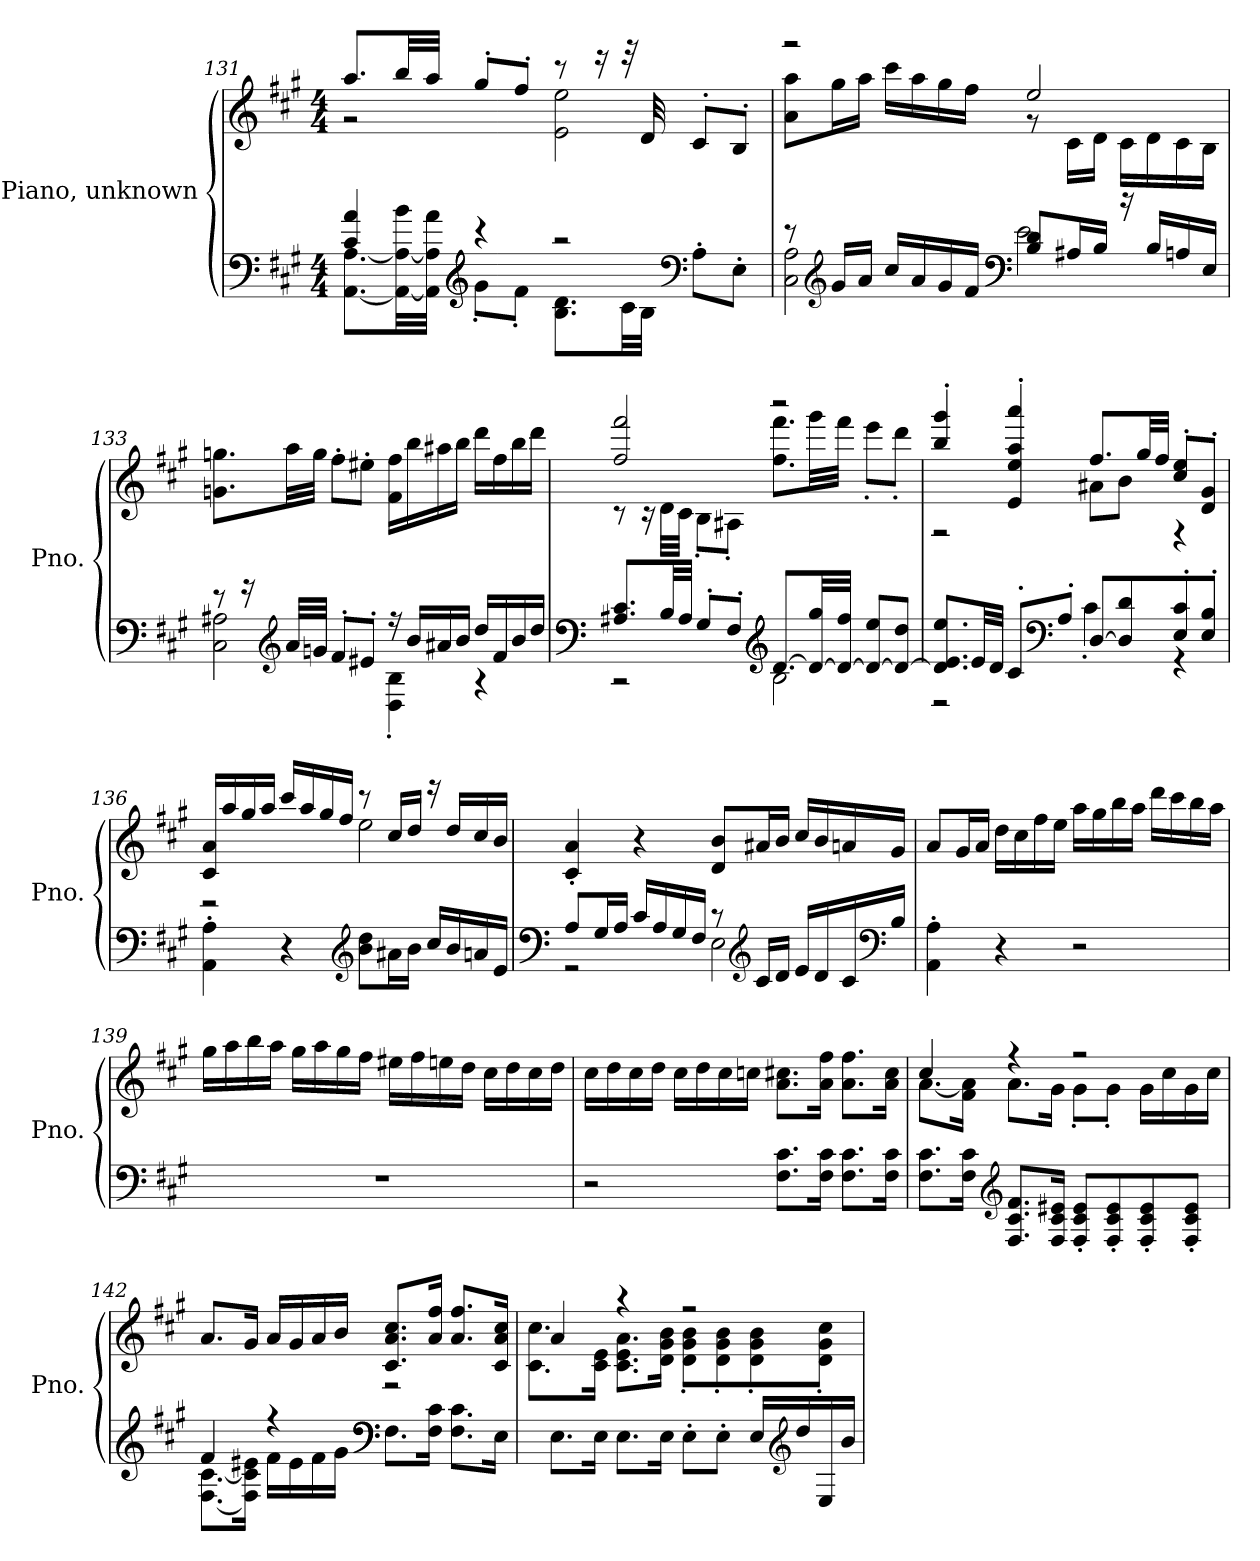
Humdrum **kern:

**kern	**kern
*part1	*part1
*staff2	*staff1
*I"Piano, unknown	*
*I'Pno.	*
*clefF4	*clefG2
*k[f#c#g#]	*k[f#c#g#]
*M4/4	*M4/4
=131	=131
*^	*^
4c#/ 4a/	[8.AA\ [8.A\L	8.aa/L	2r
.	32AA\_ 32A\_ 32b\LL	32bb/LL	.
.	32AA\] 32A\] 32a\JJJ	32aa/JJJ	.
*clefG2	*	*	*
4r	8g#'\L	8gg#'/L	.
.	8f#'\J	8ff#'/J	.
2r	8.B\ 8.d\L	8r	2e\ 2ee\
.	.	16r	.
.	32c#\LL	32r	.
.	32B\JJJ	32d/	.
*clefF4	*	*	*
.	8A'\L	8c#'/L	.
.	8E'\J	8B'/J	.
!!LO:LB:g=z	!!
=132	=132	=132	=132
8r	2C#\ 2A\	2r	8a\ 8aa\L
*clefG2	*	*	*
16g#/LL	.	.	16gg#\L
16a/JJ	.	.	16aa\JJ
16cc#/LL	.	.	16ccc#\LL
16a/	.	.	16aa\
16g#/	.	.	16gg#\
16f#/JJ	.	.	16ff#\JJ
*clefF4	*	*	*
8B/ 8d/L	2e\	2ee/	8r
16A#X/L	.	.	16c#\LL
16B/JJ	.	.	16d\JJ
16r	.	.	16c#\LL
16B/LL	.	.	16d\
16An/	.	.	16c#\
16E/JJ	.	.	16B\JJ
*	*	*v	*v
=133	=133	=133
8r	2C#\ 2A#X\	8.gn\ 8.ggn\L
16r	.	.
*clefG2	*	*
32a/LLL	.	32aa\LL
32gn/JJJ	.	32gg\JJJ
8f#'/L	.	8ff#'\L
8e#X'/J	.	8ee#X'\J
16r	4D\' 4B\'	16f#\ 16ff#\LL
16b/LL	.	16bb\
16a#X/	.	16aa#X\
16b/JJ	.	16bb\JJ
16dd/LL	4r	16ddd\LL
16f#/	.	16ff#\
16b/	.	16bb\
16dd/JJ	.	16ddd\JJ
!!LO:LB:g=z
=134	=134	=134
*clefF4	*	*
*	*	*^
8.A#X/ 8.c#/L	2r	2ff#/ 2fff#/	8r
.	.	.	16r
32B/LL	.	.	32d\LLL
32A#/JJJ	.	.	32c#\JJJ
8G#'/L	.	.	8B'\L
8F#'/J	.	.	8A#X'\J
*clefG2	*	*	*
[8.d/L	2B\	2r	8.ff#\ 8.fff#\L
32d/_ 32gg#/LL	.	.	32ggg#\LL
32d/_ 32ff#/JJJ	.	.	32fff#\JJJ
8d/_ 8ee/L	.	.	8eee'\L
8d/_ 8dd/J	.	.	8ddd'\J
=135	=135	=135	=135
8.d/] 8.e/ 8.ee/L	2r	4bb/' 4ggg#/'	2r
32e/LL	.	.	.
32d/JJJ	.	.	.
8c#'/L	.	4e/' 4ee/' 4aa/' 4aaa/'	.
*clefF4	*	*	*
8A'/J	.	.	.
[8D/L	4c#'\	8.ff#/L	8a#X\L
8D/] 8d/	.	.	8b\J
.	.	32gg#/LL	.
.	.	32ff#/JJJ	.
8E/' 8c#/'	4r	8cc#/' 8ee/'L	4r
8E/' 8B/'J	.	8d/' 8g#/'J	.
*v	*v	*	*
!!LO:LB:g=z	!!
=136	=136	=136
4AA\' 4A\'	16c#/ 16a/LL	2r
.	16aa/	.
.	16gg#/	.
.	16aa/JJ	.
4r	16ccc#/LL	.
.	16aa/	.
.	16gg#/	.
.	16ff#/JJ	.
*clefG2	*	*
8b\ 8dd\L	8r	2ee\
16a#X\L	16cc#/LL	.
16b\JJ	16dd/JJ	.
16cc#/LL	16r	.
16b/	16dd/LL	.
16an/	16cc#/	.
16e/JJ	16b/JJ	.
*	*v	*v
=137	=137
*clefF4	*
*^	*
8A/L	2r	4c#/' 4a/'
16G#/L	.	.
16A/JJ	.	.
16c#/LL	.	4r
16A/	.	.
16G#/	.	.
16F#/JJ	.	.
8r	2E\	8d/ 8b/L
*clefG2	*	*
16c#/LL	.	16a#X/L
16d/JJ	.	16b/JJ
16e/LL	.	16cc#/LL
16d/	.	16b/
16c#/	.	16an/
*clefF4	*	*
16B/JJ	.	16g#/JJ
*v	*v	*
!!LO:PB:g=z
=138	=138
4AA\' 4A\'	8a/L
.	16g#/L
.	16a/JJ
4r	16dd\LL
.	16cc#\
.	16ff#\
.	16ee\JJ
2r	16aa\LL
.	16gg#\
.	16bb\
.	16aa\JJ
.	16ddd\LL
.	16ccc#\
.	16bb\
.	16aa\JJ
=139	=139
1r	16gg#\LL
.	16aa\
.	16bb\
.	16aa\JJ
.	16gg#\LL
.	16aa\
.	16gg#\
.	16ff#\JJ
.	16ee#X\LL
.	16ff#\
.	16een\
.	16dd\JJ
.	16cc#\LL
.	16dd\
.	16cc#\
.	16dd\JJ
!!LO:LB:g=z
=140	=140
2r	16cc#\LL
.	16dd\
.	16cc#\
.	16dd\JJ
.	16cc#\LL
.	16dd\
.	16cc#\
.	16ccn\JJ
8.F#\ 8.c#\L	8.a\ 8.cc#X\L
16F#\ 16c#\Jk	16a\ 16ff#\Jk
8.F#\ 8.c#\L	8.a\ 8.ff#\L
16F#\ 16c#\Jk	16a\ 16cc#\Jk
=141	=141
*	*^
8.F#\ 8.c#\L	4cc#/	[8.a\L
16F#\ 16c#\Jk	.	16f#\ 16a\]Jk
*clefG2	*	*
8.F#/ 8.c#/ 8.f#/L	4r	8.a\L
16F#/ 16c#/ 16e#X/Jk	.	16g#\Jk
8F#/' 8c#/' 8e#/'L	2r	8g#'\L
8F#/' 8c#/' 8e#/'	.	8g#'\J
8F#/' 8c#/' 8e#/'	.	16g#\LL
.	.	16cc#\
8F#/' 8c#/' 8e#/'J	.	16g#\
.	.	16cc#\JJ
*	*v	*v
!!LO:LB:g=z
=142	=142
*^	*
4f#/	[8.F#\ [8.c#\L	8.a/L
.	16F#\] 16c#\] 16e#X\Jk	16g#/Jk
4r	16f#\LL	16a/LL
.	16e#\	16g#/
.	16f#\	16a/
.	16g#\JJ	16b/JJ
*clefF4	*	*
2r	8.F#\L	8.c#/ 8.a/ 8.cc#/L
.	16F#\ 16c#\Jk	16a/ 16ff#/Jk
.	8.F#\ 8.c#\L	8.a/ 8.ff#/L
.	16E\Jk	16c#/ 16a/ 16cc#/Jk
*v	*v	*
=143	=143
*	*^
8.E\L	4a/	8.c#\ 8.cc#\L
16E\Jk	.	16c#\ 16e\Jk
8.E\L	4r	8.c#\ 8.e\ 8.a\L
16E\Jk	.	16d\ 16g#\ 16b\Jk
8E'\L	2r	8d\' 8g#\' 8b\'L
8E'\J	.	8d\' 8g#\' 8b\'
16E/LL	.	8d\' 8g#\' 8b\'
*clefG2	*	*
16dd/	.	.
16E/	.	8d\' 8g#\' 8cc#\'J
16b/JJ	.	.
*	*v	*v
=	=
*-	*-
